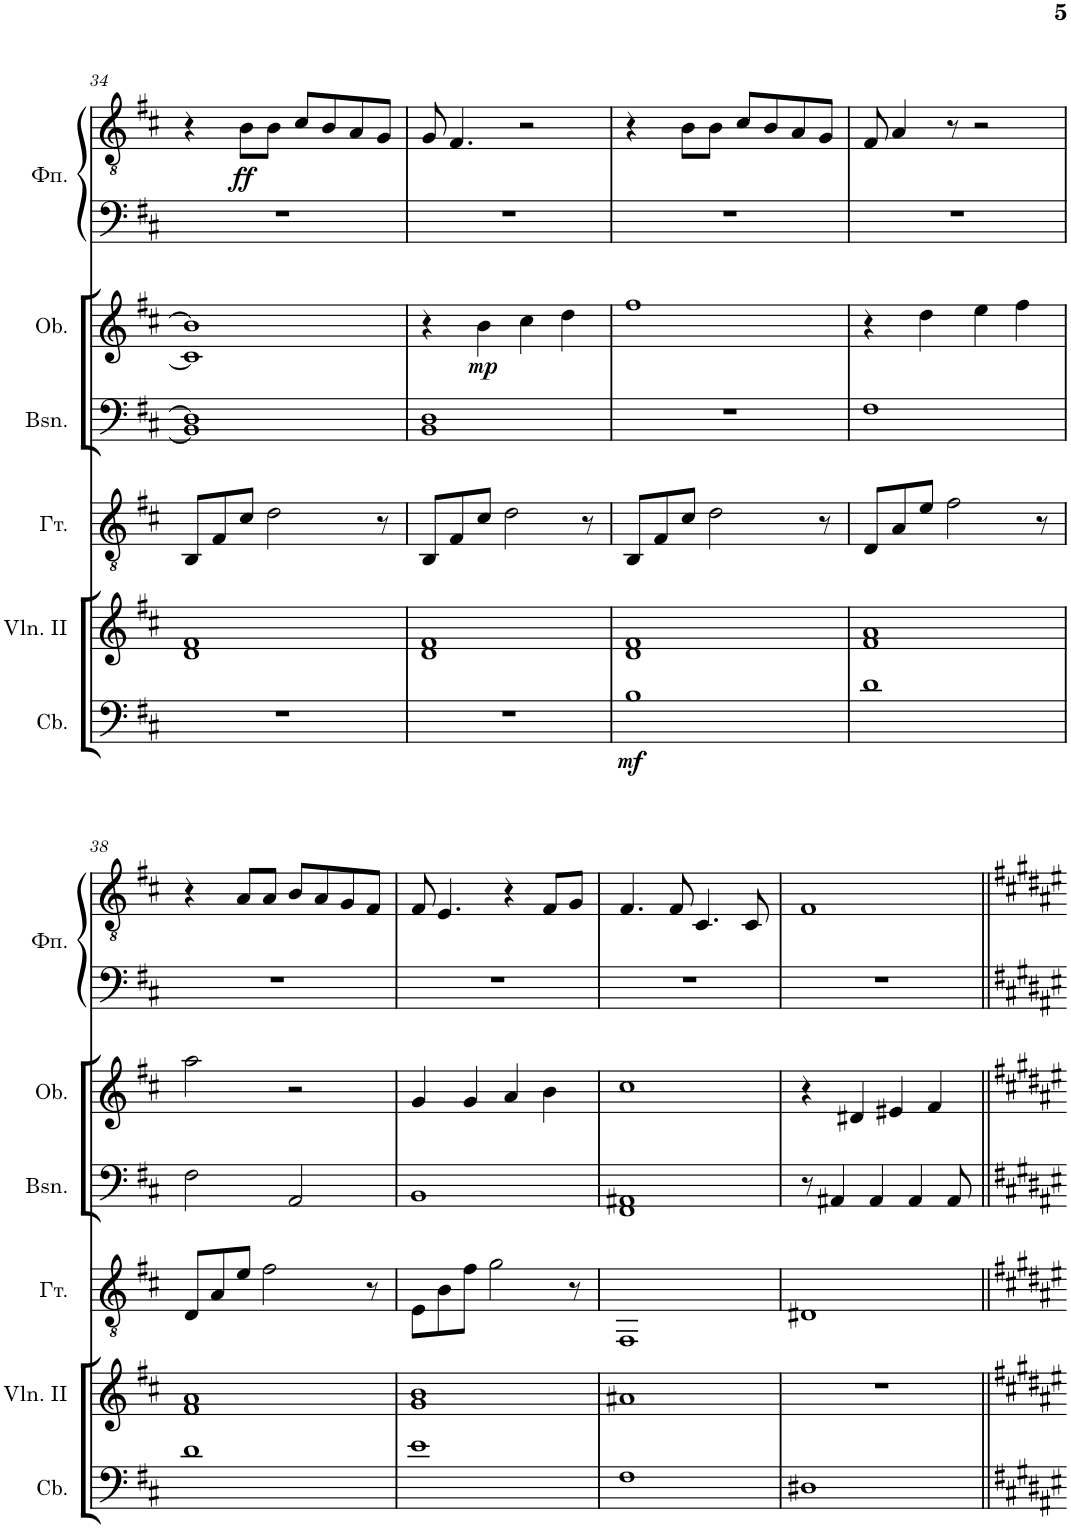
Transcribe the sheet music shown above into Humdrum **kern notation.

**kern	**dynam	**kern	**kern	**kern	**kern	**dynam	**kern	**kern	**dynam
*part6	*part6	*part5	*part4	*part3	*part2	*part2	*part1	*part1	*part1
*staff7	*staff7	*staff6	*staff5	*staff4	*staff3	*staff3	*staff2	*staff1	*staff1/2
*I"Contrabasses	*	*I"Violins II	*I"Классическая гитара	*I"Bassoons	*I"Oboes	*	*I"Фортепиано	*	*
*I'Cb.	*	*I'Vln. II	*	*I'Bsn.	*I'Ob.	*	*	*	*
!!LO:PB:g=z
*clefF4	*	*clefG2	*clefGv2	*clefF4	*clefG2	*	*clefF4	*clefGv2	*
*Trd7c12	*	*	*	*	*	*	*	*	*
*k[f#c#]	*	*k[f#c#]	*k[f#c#]	*k[f#c#]	*k[f#c#]	*	*k[f#c#]	*k[f#c#]	*
*M4/4	*	*M4/4	*M4/4	*M4/4	*M4/4	*	*M4/4	*M4/4	*
=34	=34	=34	=34	=34	=34	=34	=34	=34	=34
1r	.	1d 1f#	8BB/L	1BB] 1D]	1c#] 1b]	.	1r	4r	.
.	.	.	8F#/	.	.	.	.	.	.
!	!	!	!	!	!	!	!	!	!LO:DY:b
.	.	.	8c#/J	.	.	.	.	8B\L	ff
.	.	.	2d\	.	.	.	.	8B\J	.
.	.	.	.	.	.	.	.	8c#/L	.
.	.	.	.	.	.	.	.	8B/	.
.	.	.	.	.	.	.	.	8A/	.
.	.	.	8r	.	.	.	.	8G/J	.
=35	=35	=35	=35	=35	=35	=35	=35	=35	=35
1r	.	1d 1f#	8BB/L	1BB 1D	4r	.	1r	8G/	.
.	.	.	8F#/	.	.	.	.	4.F#/	.
!	!	!	!	!	!	!LO:DY:b	!	!	!
.	.	.	8c#/J	.	4b\	mp	.	.	.
.	.	.	2d\	.	.	.	.	.	.
.	.	.	.	.	4cc#\	.	.	2r	.
.	.	.	.	.	4dd\	.	.	.	.
.	.	.	8r	.	.	.	.	.	.
=36	=36	=36	=36	=36	=36	=36	=36	=36	=36
!	!LO:DY:b	!	!	!	!	!	!	!	!
1B	mf	1d 1f#	8BB/L	1r	1ff#	.	1r	4r	.
.	.	.	8F#/	.	.	.	.	.	.
.	.	.	8c#/J	.	.	.	.	8B\L	.
.	.	.	2d\	.	.	.	.	8B\J	.
.	.	.	.	.	.	.	.	8c#/L	.
.	.	.	.	.	.	.	.	8B/	.
.	.	.	.	.	.	.	.	8A/	.
.	.	.	8r	.	.	.	.	8G/J	.
=37	=37	=37	=37	=37	=37	=37	=37	=37	=37
1d	.	1f# 1a	8D/L	1F#	4r	.	1r	8F#/	.
.	.	.	8A/	.	.	.	.	4A/	.
.	.	.	8e/J	.	4dd\	.	.	.	.
.	.	.	2f#\	.	.	.	.	8r	.
.	.	.	.	.	4ee\	.	.	2r	.
.	.	.	.	.	4ff#\	.	.	.	.
.	.	.	8r	.	.	.	.	.	.
!!LO:LB:g=z
=38	=38	=38	=38	=38	=38	=38	=38	=38	=38
1d	.	1f# 1a	8D/L	2F#\	2aa\	.	1r	4r	.
.	.	.	8A/	.	.	.	.	.	.
.	.	.	8e/J	.	.	.	.	8A/L	.
.	.	.	2f#\	.	.	.	.	8A/J	.
.	.	.	.	2AA/	2r	.	.	8B/L	.
.	.	.	.	.	.	.	.	8A/	.
.	.	.	.	.	.	.	.	8G/	.
.	.	.	8r	.	.	.	.	8F#/J	.
=39	=39	=39	=39	=39	=39	=39	=39	=39	=39
1e	.	1g 1b	8E\L	1BB	4g/	.	1r	8F#/	.
.	.	.	8B\	.	.	.	.	4.E/	.
.	.	.	8f#\J	.	4g/	.	.	.	.
.	.	.	2g\	.	.	.	.	.	.
.	.	.	.	.	4a/	.	.	4r	.
.	.	.	.	.	4b\	.	.	8F#/L	.
.	.	.	8r	.	.	.	.	8G/J	.
=40	=40	=40	=40	=40	=40	=40	=40	=40	=40
1F#	.	1a#X	1FF#	1FF# 1AA#X	1cc#	.	1r	4.F#/	.
.	.	.	.	.	.	.	.	8F#/	.
.	.	.	.	.	.	.	.	4.C#/	.
.	.	.	.	.	.	.	.	8C#/	.
=41	=41	=41	=41	=41	=41	=41	=41	=41	=41
1D#X	.	1r	1D#X	8r	4r	.	1r	1F#	.
.	.	.	.	4AA#X/	.	.	.	.	.
.	.	.	.	.	4d#X/	.	.	.	.
.	.	.	.	4AA#/	.	.	.	.	.
.	.	.	.	.	4e#X/	.	.	.	.
.	.	.	.	4AA#/	.	.	.	.	.
.	.	.	.	.	4f#/	.	.	.	.
.	.	.	.	8AA#/	.	.	.	.	.
=||	=||	=||	=||	=||	=||	=||	=||	=||	=||
*-	*-	*-	*-	*-	*-	*-	*-	*-	*-
